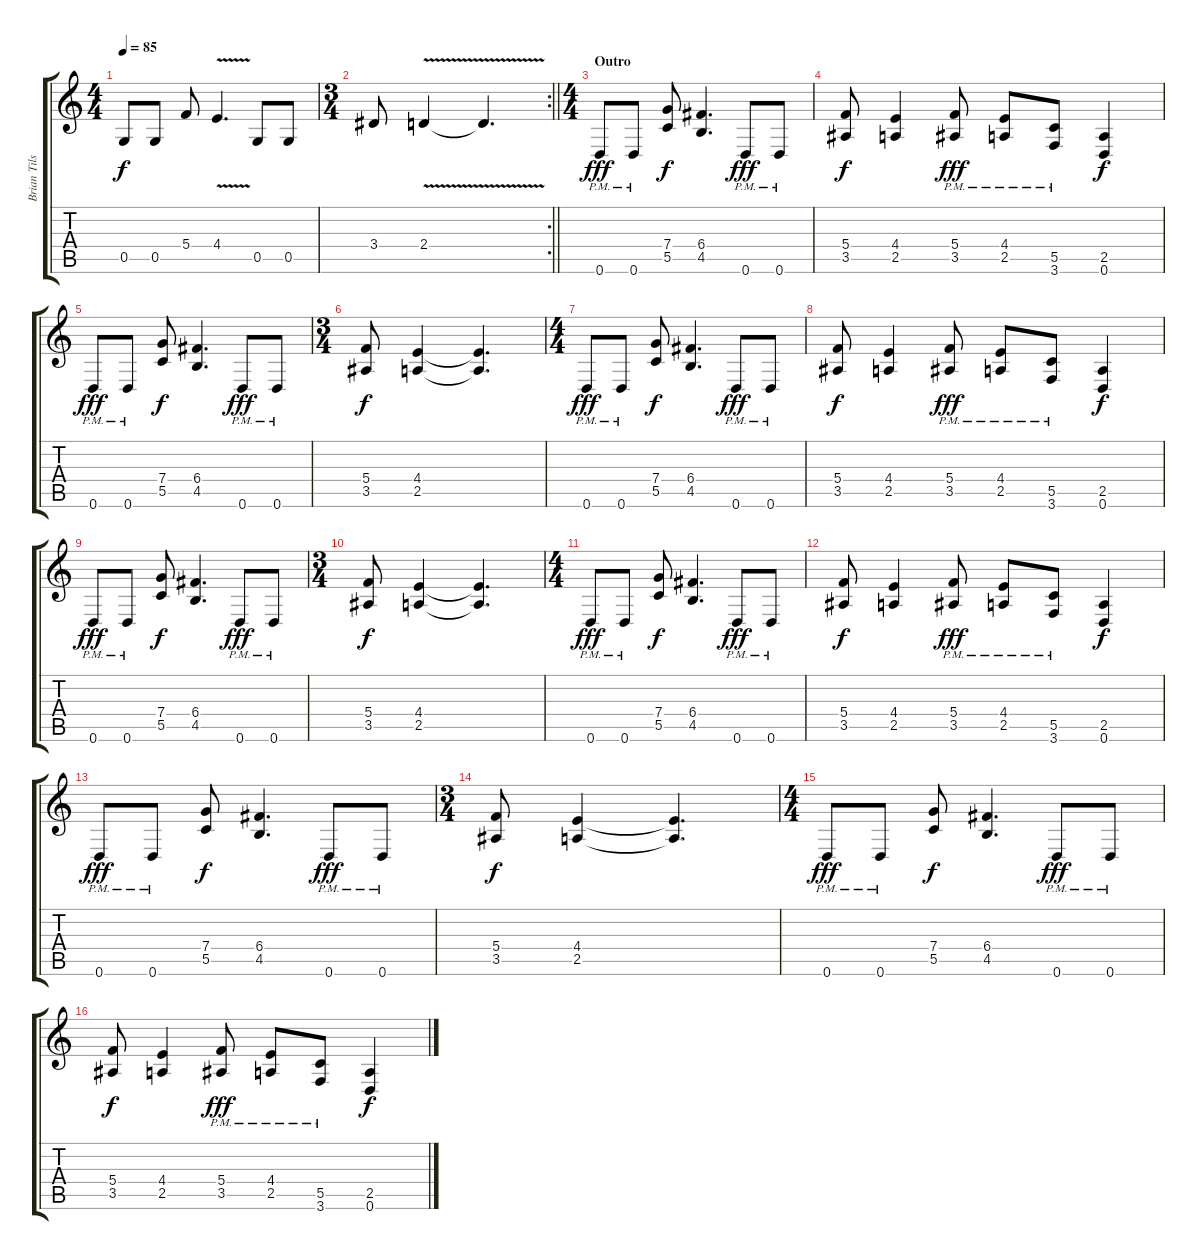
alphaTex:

\track ("Brian Tilse" "Brian Tils") {instrument distortionguitar}
\staff {score tabs}
\tuning (D4 A3 F3 C3 G2 D2) {hide}
\ts (4 4)
\tempo 85
\clef g2
\ks c
0.5.8{dy f} 0.5.8 5.4.8 4.4{v}.4{d} 0.5.8 0.5.8 |
\rc 2
\ts (3 4)
\barLineRight lightlight
3.4.8 2.4{v}.4 2.4{t}.4{d} |
\ts (4 4)
\section ("" "Outro")
0.6{pm}.8{dy fff} 0.6{pm}.8 (7.4 5.5).8{dy f} (6.4 4.5).4{d} 0.6{pm}.8{dy fff} 0.6{pm}.8 |
(5.4 3.5).8{dy f} (4.4 2.5).4 (5.4{pm} 3.5{pm}).8{dy fff} (4.4{pm} 2.5{pm}).8 (5.5{pm} 3.6{pm}).8 (2.5 0.6).4{dy f} |
0.6{pm}.8{dy fff} 0.6{pm}.8 (7.4 5.5).8{dy f} (6.4 4.5).4{d} 0.6{pm}.8{dy fff} 0.6{pm}.8 |
\ts (3 4)
(5.4 3.5).8{dy f} (4.4 2.5).4 (4.4{t} 2.5{t}).4{d} |
\ts (4 4)
0.6{pm}.8{dy fff} 0.6{pm}.8 (7.4 5.5).8{dy f} (6.4 4.5).4{d} 0.6{pm}.8{dy fff} 0.6{pm}.8 |
(5.4 3.5).8{dy f} (4.4 2.5).4 (5.4{pm} 3.5{pm}).8{dy fff} (4.4{pm} 2.5{pm}).8 (5.5{pm} 3.6{pm}).8 (2.5 0.6).4{dy f} |
0.6{pm}.8{dy fff} 0.6{pm}.8 (7.4 5.5).8{dy f} (6.4 4.5).4{d} 0.6{pm}.8{dy fff} 0.6{pm}.8 |
\ts (3 4)
(5.4 3.5).8{dy f} (4.4 2.5).4 (4.4{t} 2.5{t}).4{d} |
\ts (4 4)
0.6{pm}.8{dy fff} 0.6{pm}.8 (7.4 5.5).8{dy f} (6.4 4.5).4{d} 0.6{pm}.8{dy fff} 0.6{pm}.8 |
(5.4 3.5).8{dy f} (4.4 2.5).4 (5.4{pm} 3.5{pm}).8{dy fff} (4.4{pm} 2.5{pm}).8 (5.5{pm} 3.6{pm}).8 (2.5 0.6).4{dy f} |
0.6{pm}.8{dy fff} 0.6{pm}.8 (7.4 5.5).8{dy f} (6.4 4.5).4{d} 0.6{pm}.8{dy fff} 0.6{pm}.8 |
\ts (3 4)
(5.4 3.5).8{dy f} (4.4 2.5).4 (4.4{t} 2.5{t}).4{d} |
\ts (4 4)
0.6{pm}.8{dy fff} 0.6{pm}.8 (7.4 5.5).8{dy f} (6.4 4.5).4{d} 0.6{pm}.8{dy fff} 0.6{pm}.8 |
(5.4 3.5).8{dy f} (4.4 2.5).4 (5.4{pm} 3.5{pm}).8{dy fff} (4.4{pm} 2.5{pm}).8 (5.5{pm} 3.6{pm}).8 (2.5 0.6).4{dy f}
